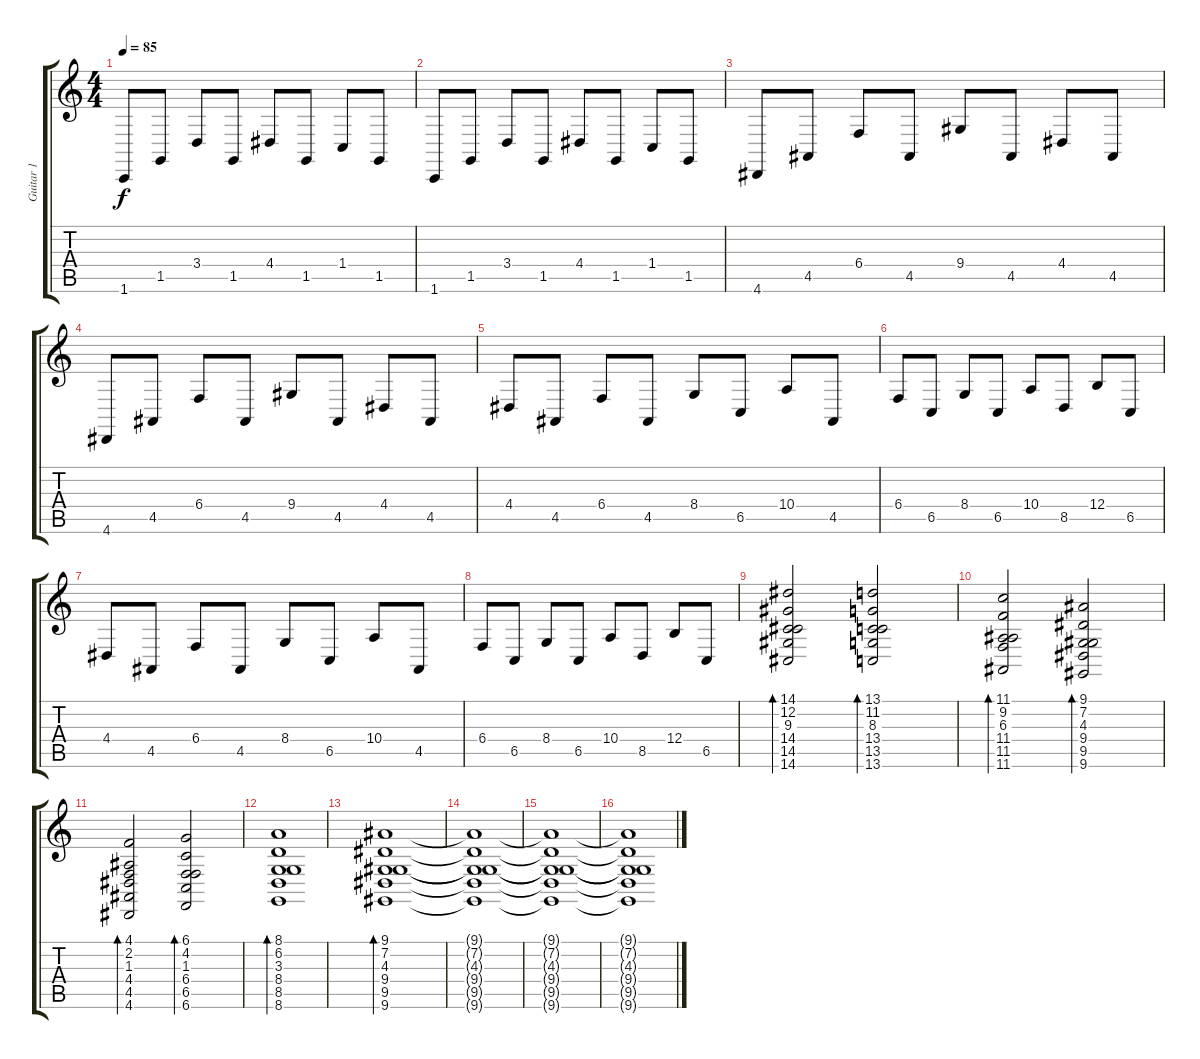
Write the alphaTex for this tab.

\track ("Guitar 1" "Guitar 1") {instrument sitar}
\staff {score tabs}
\tuning (Db4 Ab3 E3 B2 Gb2 B1) {hide}
\ts (4 4)
\tempo 85
\clef g2
\ks c
1.6.8{dy f} 1.5.8 3.4.8 1.5.8 4.4.8 1.5.8 1.4.8 1.5.8 |
1.6.8 1.5.8 3.4.8 1.5.8 4.4.8 1.5.8 1.4.8 1.5.8 |
4.6.8 4.5.8 6.4.8 4.5.8 9.4.8 4.5.8 4.4.8 4.5.8 |
4.6.8 4.5.8 6.4.8 4.5.8 9.4.8 4.5.8 4.4.8 4.5.8 |
4.4.8 4.5.8 6.4.8 4.5.8 8.4.8 6.5.8 10.4.8 4.5.8 |
6.4.8 6.5.8 8.4.8 6.5.8 10.4.8 8.5.8 12.4.8 6.5.8 |
4.4.8 4.5.8 6.4.8 4.5.8 8.4.8 6.5.8 10.4.8 4.5.8 |
6.4.8 6.5.8 8.4.8 6.5.8 10.4.8 8.5.8 12.4.8 6.5.8 |
(14.1 12.2 9.3 14.4 14.5 14.6).2{bd 240} (13.1 11.2 8.3 13.4 13.5 13.6).2{bd 240} |
(11.1 9.2 6.3 11.4 11.5 11.6).2{bd 240} (9.1 7.2 4.3 9.4 9.5 9.6).2{bd 240} |
(4.1 2.2 1.3 4.4 4.5 4.6).2{bd 240} (6.1 4.2 1.3 6.4 6.5 6.6).2{bd 240} |
(8.1 6.2 3.3 8.4 8.5 8.6).1{bd 240} |
(9.1 7.2 4.3 9.4 9.5 9.6).1{bd 240} |
(9.1{t} 7.2{t} 4.3{t} 9.4{t} 9.5{t} 9.6{t}).1{volume 0} |
(9.1{t} 7.2{t} 4.3{t} 9.4{t} 9.5{t} 9.6{t}).1 |
(9.1{t} 7.2{t} 4.3{t} 9.4{t} 9.5{t} 9.6{t}).1
